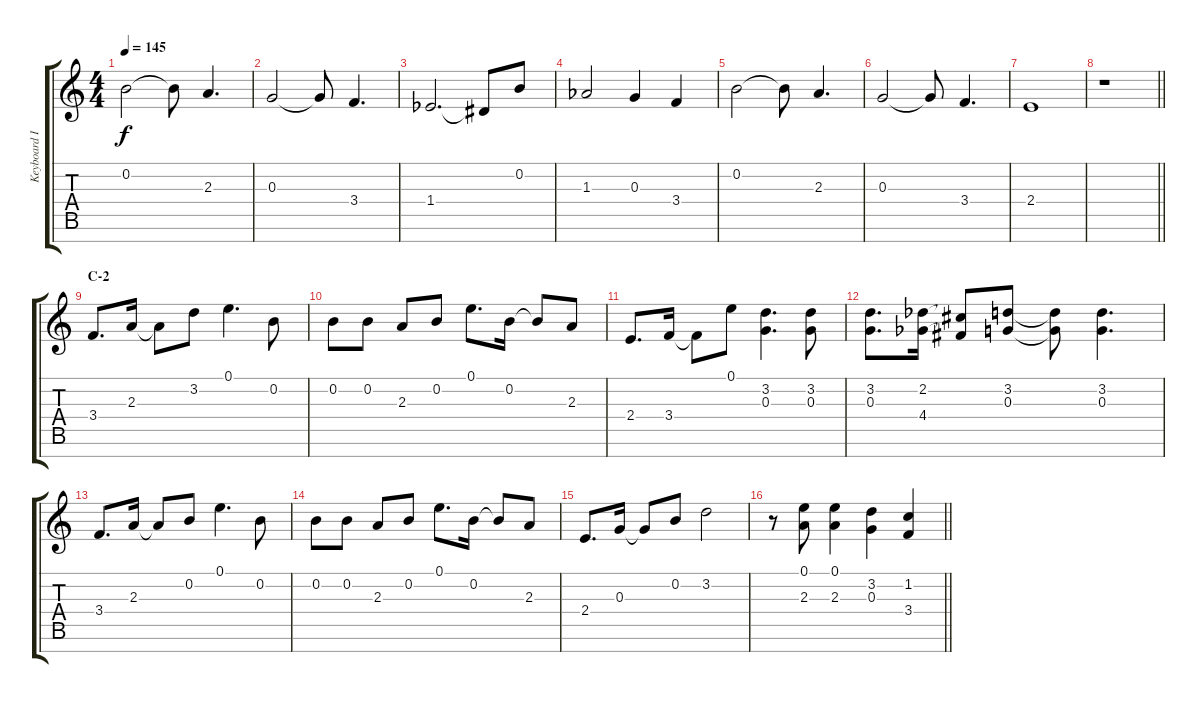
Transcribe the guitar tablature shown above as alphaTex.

\track ("Keyboard III" "Keyboard I") {instrument fx5brightness}
\staff {score tabs}
\tuning (E5 B4 G4 D4 A3 E3 B2) {hide}
\ts (4 4)
\tempo 145
\clef g2
\ks c
0.2.2{dy f} 0.2{t}.8 2.3.4{d} |
0.3.2 0.3{t}.8 3.4.4{d} |
1.4{acc b}.2{d} 1.4{t}.8 0.2.8 |
1.3{acc b}.2 0.3.4 3.4.4 |
0.2.2 0.2{t}.8 2.3.4{d} |
0.3.2 0.3{t}.8 3.4.4{d} |
2.4.1 |
\barLineRight lightlight
r.1 |
\section ("" "C-2")
3.4.8{d} 2.3.16 2.3{t}.8 3.2.8 0.1.4{d} 0.2.8 |
0.2.8 0.2.8 2.3.8 0.2.8 0.1.8{d} 0.2.16 0.2{t}.8 2.3.8 |
2.4.8{d} 3.4.16 3.4{t}.8 0.1.8 (3.2 0.3).4{d} (3.2 0.3).8 |
(3.2 0.3).8{d} (2.2{acc b} 4.4{acc b}).16 (2.2{t} 4.4{t}).8 (3.2 0.3).8 (3.2{t} 0.3{t}).8 (3.2 0.3).4{d} |
3.4.8{d} 2.3.16 2.3{t}.8 0.2.8 0.1.4{d} 0.2.8 |
0.2.8 0.2.8 2.3.8 0.2.8 0.1.8{d} 0.2.16 0.2{t}.8 2.3.8 |
2.4.8{d} 0.3.16 0.3{t}.8 0.2.8 3.2.2 |
\barLineRight lightlight
r.8 (0.1 2.3).8 (0.1 2.3).4 (3.2 0.3).4 (1.2 3.4).4
